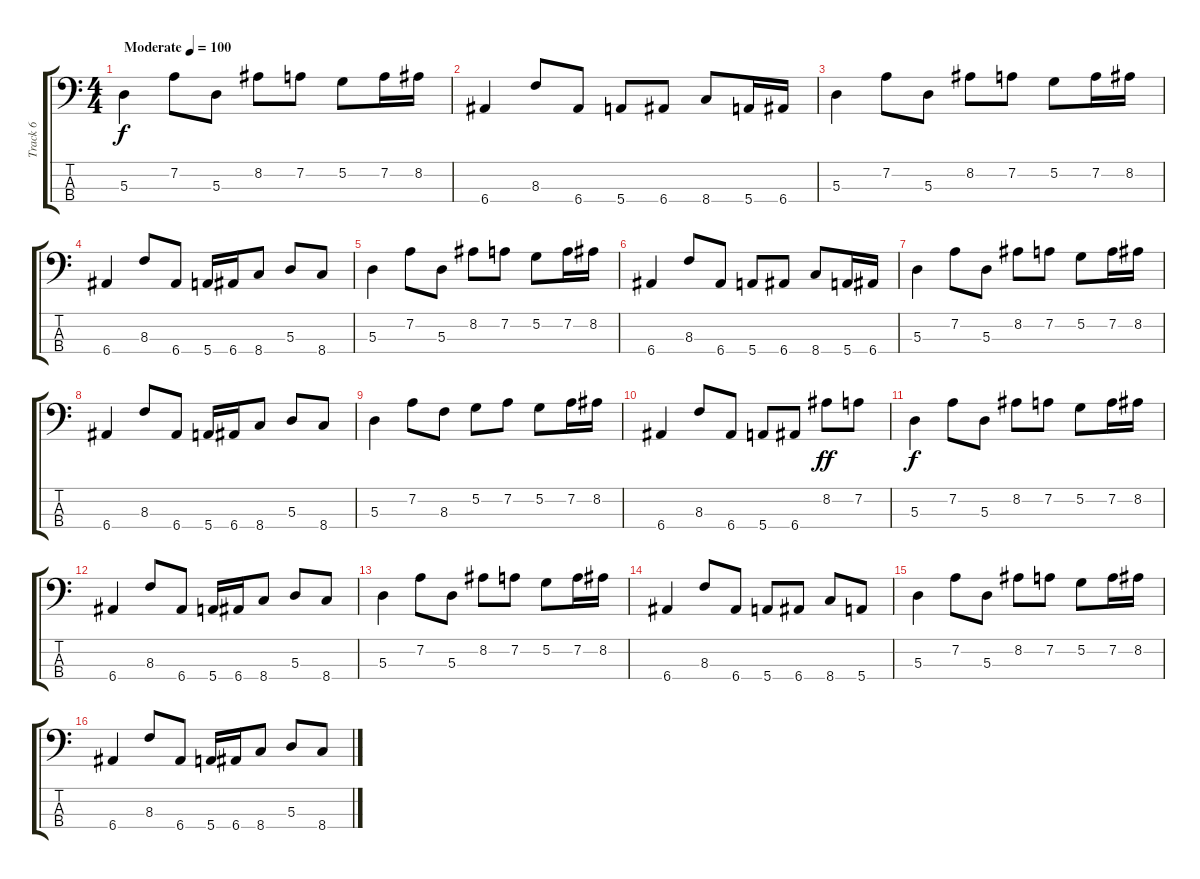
\track ("Track 6" "Track 6") {instrument electricbasspick}
\staff {score tabs}
\tuning (G2 D2 A1 E1) {hide}
\ts (4 4)
\tempo (100 "Moderate")
\clef f4
\ks c
5.3.4{dy f instrument electricbasspick} 7.2.8 5.3.8 8.2.8 7.2.8 5.2.8 7.2.16 8.2.16 |
6.4.4 8.3.8 6.4.8 5.4.8 6.4.8 8.4.8 5.4.16 6.4.16 |
5.3.4 7.2.8 5.3.8 8.2.8 7.2.8 5.2.8 7.2.16 8.2.16 |
6.4.4 8.3.8 6.4.8 5.4.16 6.4.16 8.4.8 5.3.8 8.4.8 |
5.3.4 7.2.8 5.3.8 8.2.8 7.2.8 5.2.8 7.2.16 8.2.16 |
6.4.4 8.3.8 6.4.8 5.4.8 6.4.8 8.4.8 5.4.16 6.4.16 |
5.3.4 7.2.8 5.3.8 8.2.8 7.2.8 5.2.8 7.2.16 8.2.16 |
6.4.4 8.3.8 6.4.8 5.4.16 6.4.16 8.4.8 5.3.8 8.4.8 |
5.3.4 7.2.8 8.3.8 5.2.8 7.2.8 5.2.8 7.2.16 8.2.16 |
6.4.4 8.3.8 6.4.8 5.4.8 6.4.8 8.2.8{dy ff} 7.2.8 |
5.3.4{dy f} 7.2.8 5.3.8 8.2.8 7.2.8 5.2.8 7.2.16 8.2.16 |
6.4.4 8.3.8 6.4.8 5.4.16 6.4.16 8.4.8 5.3.8 8.4.8 |
5.3.4 7.2.8 5.3.8 8.2.8 7.2.8 5.2.8 7.2.16 8.2.16 |
6.4.4 8.3.8 6.4.8 5.4.8 6.4.8 8.4.8 5.4.8 |
5.3.4 7.2.8 5.3.8 8.2.8 7.2.8 5.2.8 7.2.16 8.2.16 |
6.4.4 8.3.8 6.4.8 5.4.16 6.4.16 8.4.8 5.3.8 8.4.8
